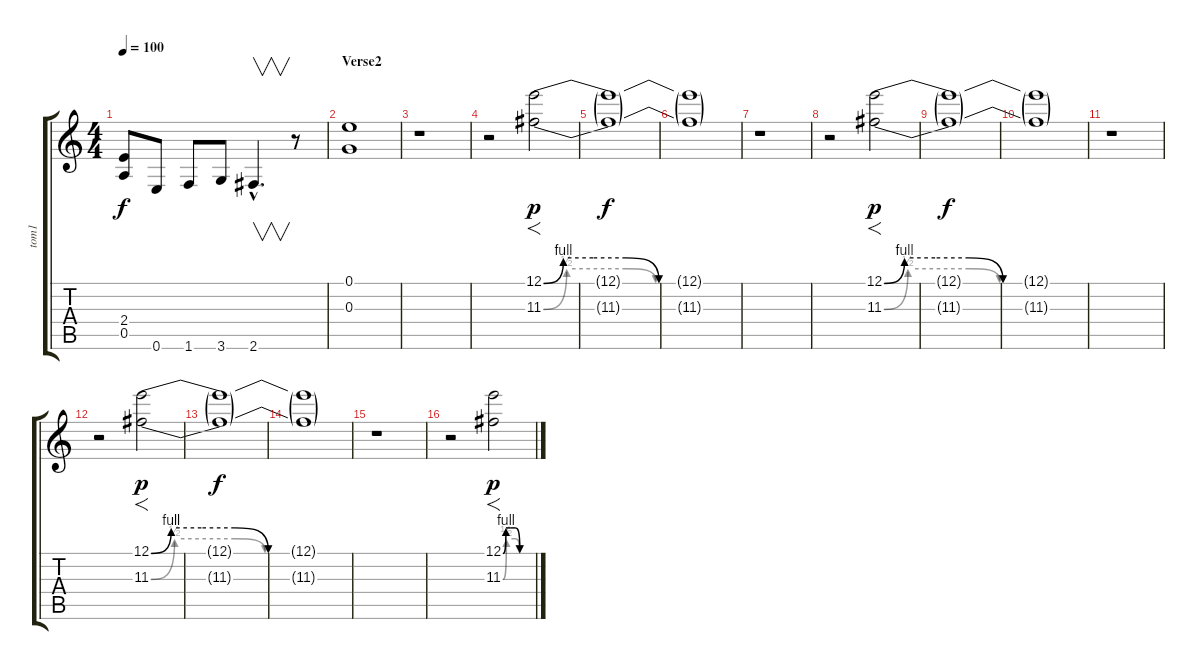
\track ("tom1" "tom1") {instrument distortionguitar}
\staff {score tabs}
\tuning (E4 B3 G3 D3 A2 E2) {hide}
\ts (4 4)
\tempo 100
\clef g2
\ks c
(2.4 0.5).8{dy f} 0.6.8 1.6.8 3.6.8 2.6{hac}.4{v d} r.8 |
\section ("" "Verse2")
(0.1 0.3).1 |
r.1 |
r.2 (12.1{be (custom 0 0 6 4 15 4 25 4 35 0 60 0)} 11.3{be (custom 0 0 7 2 25 2 34 0 60 0)}).2{f dy p} |
(12.1{t} 11.3{t}).1{dy f} |
(12.1{t} 11.3{t}).1 |
r.1 |
r.2 (12.1{be (custom 0 0 6 4 15 4 25 4 35 0 60 0)} 11.3{be (custom 0 0 7 2 25 2 34 0 60 0)}).2{f dy p} |
(12.1{t} 11.3{t}).1{dy f} |
(12.1{t} 11.3{t}).1 |
r.1 |
r.2 (12.1{be (custom 0 0 6 4 15 4 25 4 35 0 60 0)} 11.3{be (custom 0 0 7 2 25 2 34 0 60 0)}).2{f dy p} |
(12.1{t} 11.3{t}).1{dy f} |
(12.1{t} 11.3{t}).1 |
r.1 |
r.2 (12.1{be (custom 0 0 6 4 15 4 25 4 35 0 60 0)} 11.3{be (custom 0 0 7 2 25 2 34 0 60 0)}).2{f dy p}
